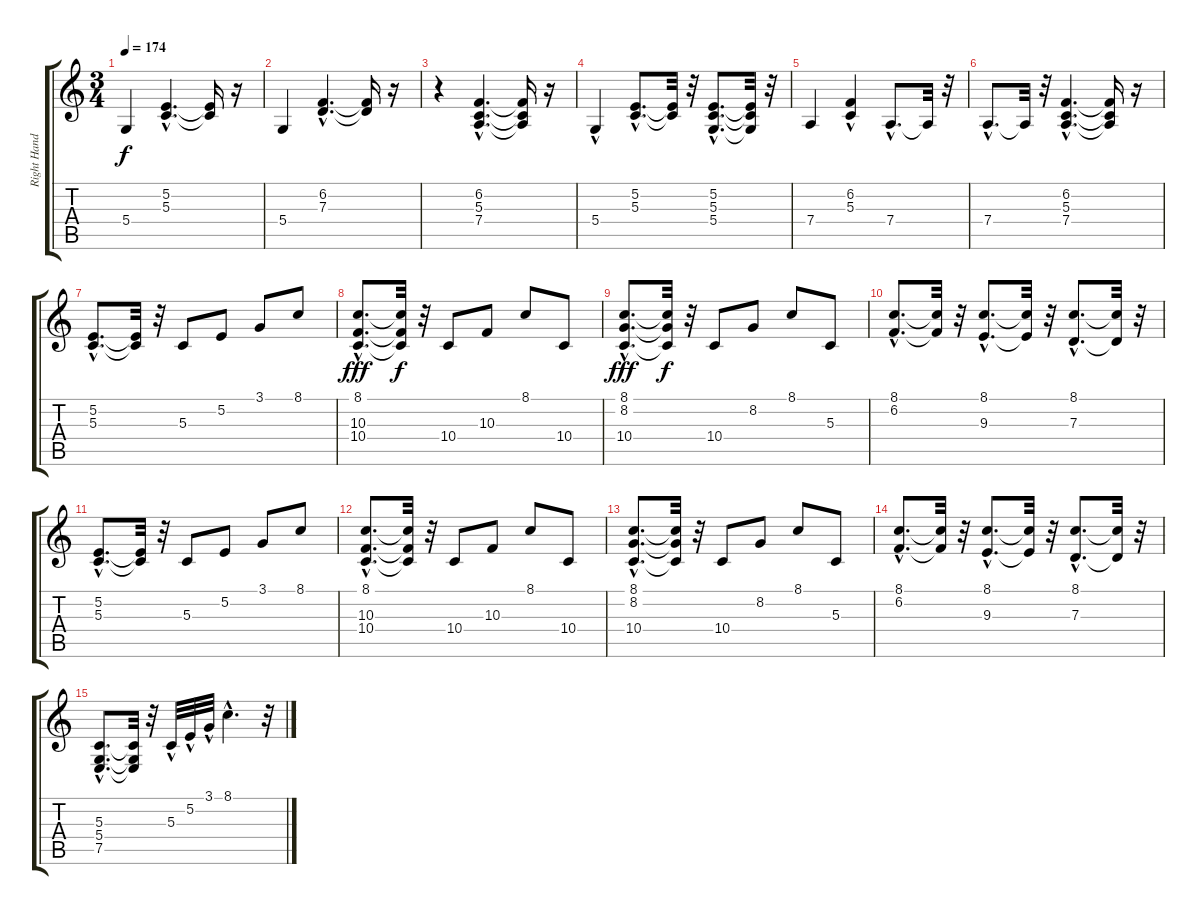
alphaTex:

\track ("Right Hand" "Right Hand") {instrument brightacousticpiano}
\staff {score tabs}
\tuning (E4 B3 G3 D3 A2 E2) {hide}
\ts (3 4)
\tempo 174
\clef g2
\ks c
5.4.4{dy f} (5.2{hac} 5.3{hac}).4{d} (5.2{t} 5.3{t}).16 r.16 |
5.4.4 (6.2{hac} 7.3{hac}).4{d} (6.2{t} 7.3{t}).16 r.16 |
r.4 (6.2{hac} 5.3{hac} 7.4{hac}).4{d} (6.2{t} 5.3{t} 7.4{t}).16 r.16 |
5.4{hac}.4 (5.2{hac} 5.3{hac}).8{d} (5.2{t} 5.3{t}).32 r.32 (5.2{hac} 5.3{hac} 5.4{hac}).8{d} (5.2{t} 5.3{t} 5.4{t}).32 r.32 |
7.4.4 (6.2{hac} 5.3{hac}).4 7.4{hac}.8{d} 7.4{t}.32 r.32 |
7.4{hac}.8{d} 7.4{t}.32 r.32 (6.2{hac} 5.3{hac} 7.4{hac}).4{d} (6.2{t} 5.3{t} 7.4{t}).16 r.16 |
(5.2{hac} 5.3{hac}).8{d} (5.2{t} 5.3{t}).32 r.32 5.3.8 5.2.8 3.1.8 8.1.8 |
(8.1{hac} 10.3{hac} 10.4{hac}).8{d dy fff} (8.1{t} 10.3{t} 10.4{t}).32{dy f} r.32 10.4.8 10.3.8 8.1.8 10.4.8 |
(8.1{hac} 8.2{hac} 10.4{hac}).8{d dy fff} (8.1{t} 8.2{t} 10.4{t}).32{dy f} r.32 10.4.8 8.2.8 8.1.8 5.3.8 |
(8.1{hac} 6.2{hac}).8{d} (8.1{t} 6.2{t}).32 r.32 (8.1{hac} 9.3{hac}).8{d} (8.1{t} 9.3{t}).32 r.32 (8.1{hac} 7.3{hac}).8{d} (8.1{t} 7.3{t}).32 r.32 |
(5.2{hac} 5.3{hac}).8{d} (5.2{t} 5.3{t}).32 r.32 5.3.8 5.2.8 3.1.8 8.1.8 |
(8.1{hac} 10.3{hac} 10.4{hac}).8{d} (8.1{t} 10.3{t} 10.4{t}).32 r.32 10.4.8 10.3.8 8.1.8 10.4.8 |
(8.1{hac} 8.2{hac} 10.4{hac}).8{d} (8.1{t} 8.2{t} 10.4{t}).32 r.32 10.4.8 8.2.8 8.1.8 5.3.8 |
(8.1{hac} 6.2{hac}).8{d} (8.1{t} 6.2{t}).32 r.32 (8.1{hac} 9.3{hac}).8{d} (8.1{t} 9.3{t}).32 r.32 (8.1{hac} 7.3{hac}).8{d} (8.1{t} 7.3{t}).32 r.32 |
(5.3{hac} 5.4{hac} 7.5{hac}).8{d} (5.3{t} 5.4{t} 7.5{t}).32 r.32 5.3{hac}.32 5.2{hac}.32 3.1{hac}.32 8.1{hac}.4{d} r.32
